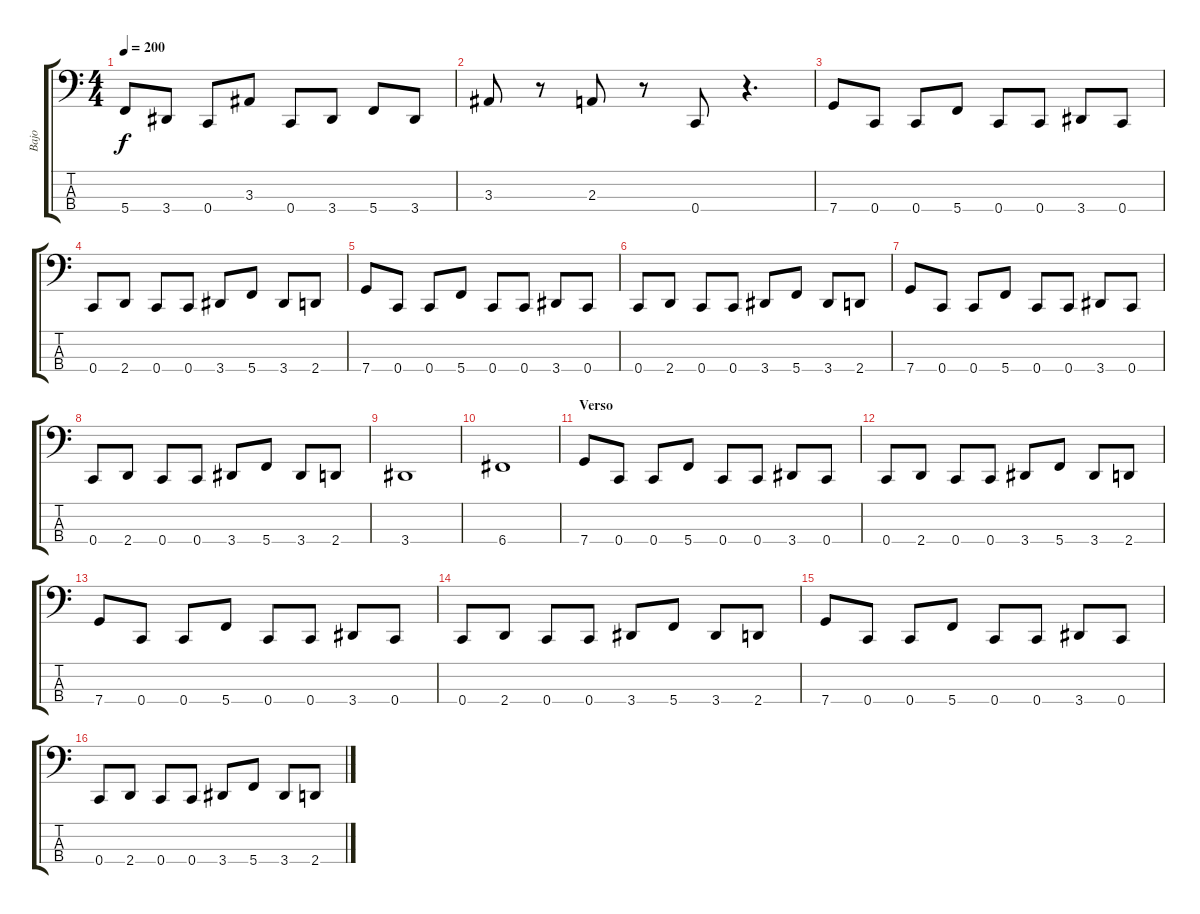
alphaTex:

\track ("Bajo" "Bajo") {instrument electricbasspick}
\staff {score tabs}
\tuning (F2 C2 G1 C1) {hide}
\ts (4 4)
\tempo 200
\clef f4
\ks c
5.4.8{dy f} 3.4.8 0.4.8 3.3.8 0.4.8 3.4.8 5.4.8 3.4.8 |
3.3.8 r.8 2.3.8 r.8 0.4.8 r.4{d} |
7.4.8 0.4.8 0.4.8 5.4.8 0.4.8 0.4.8 3.4.8 0.4.8 |
0.4.8 2.4.8 0.4.8 0.4.8 3.4.8 5.4.8 3.4.8 2.4.8 |
7.4.8 0.4.8 0.4.8 5.4.8 0.4.8 0.4.8 3.4.8 0.4.8 |
0.4.8 2.4.8 0.4.8 0.4.8 3.4.8 5.4.8 3.4.8 2.4.8 |
7.4.8 0.4.8 0.4.8 5.4.8 0.4.8 0.4.8 3.4.8 0.4.8 |
0.4.8 2.4.8 0.4.8 0.4.8 3.4.8 5.4.8 3.4.8 2.4.8 |
3.4.1 |
6.4.1 |
\section ("" "Verso")
7.4.8 0.4.8 0.4.8 5.4.8 0.4.8 0.4.8 3.4.8 0.4.8 |
0.4.8 2.4.8 0.4.8 0.4.8 3.4.8 5.4.8 3.4.8 2.4.8 |
7.4.8 0.4.8 0.4.8 5.4.8 0.4.8 0.4.8 3.4.8 0.4.8 |
0.4.8 2.4.8 0.4.8 0.4.8 3.4.8 5.4.8 3.4.8 2.4.8 |
7.4.8 0.4.8 0.4.8 5.4.8 0.4.8 0.4.8 3.4.8 0.4.8 |
0.4.8 2.4.8 0.4.8 0.4.8 3.4.8 5.4.8 3.4.8 2.4.8
